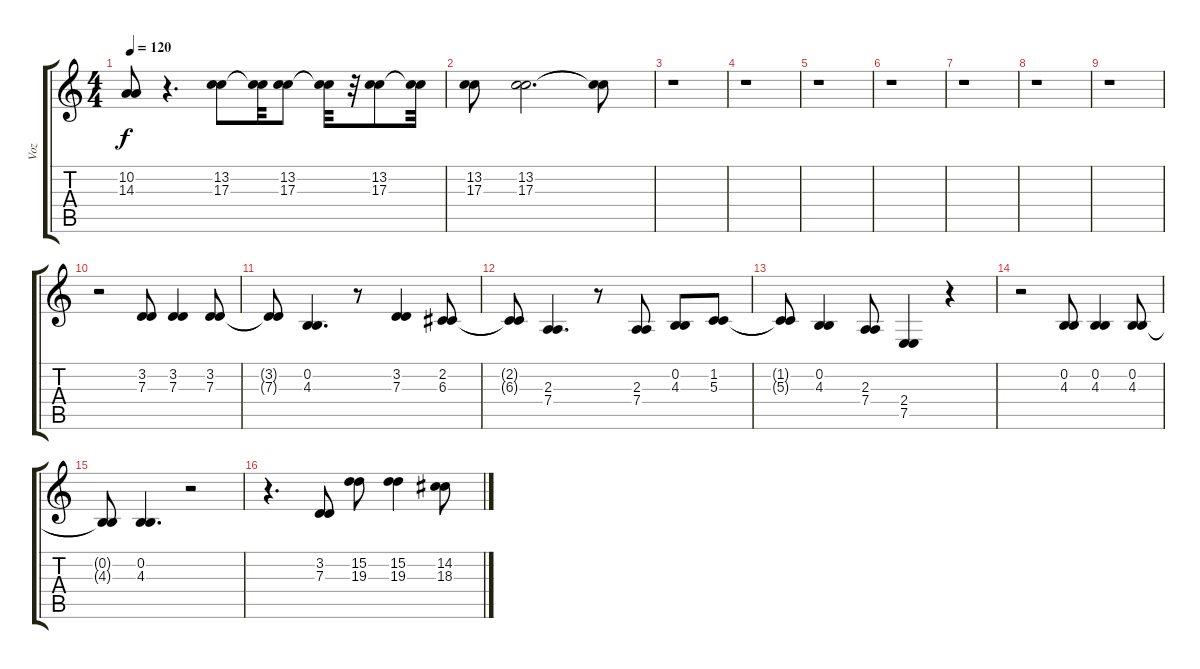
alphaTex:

\track ("Voz" "Voz") {instrument sopranosax}
\staff {score tabs}
\tuning (E4 B3 G3 D3 A2 E2) {hide}
\ts (4 4)
\tempo 120
\clef g2
\ks c
(10.2{t} 14.3{t}).8{dy f} r.4{d} (13.2 17.3).8 (13.2{t} 17.3{t}).32 (13.2 17.3).8 (13.2{t} 17.3{t}).32 r.32 (13.2 17.3).8 (13.2{t} 17.3{t}).32 |
(13.2 17.3).8 (13.2 17.3).2{d} (13.2{t} 17.3{t}).8 |
r.1 |
r.1 |
r.1 |
r.1 |
r.1 |
r.1 |
r.1 |
r.2 (3.2 7.3).8 (3.2 7.3).4 (3.2 7.3).8 |
(3.2{t} 7.3{t}).8 (0.2 4.3).4{d} r.8 (3.2 7.3).4 (2.2 6.3).8 |
(2.2{t} 6.3{t}).8 (2.3 7.4).4{d} r.8 (2.3 7.4).8 (0.2 4.3).8 (1.2 5.3).8 |
(1.2{t} 5.3{t}).8 (0.2 4.3).4 (2.3 7.4).8 (2.4 7.5).4 r.4 |
r.2 (0.2 4.3).8 (0.2 4.3).4 (0.2 4.3).8 |
(0.2{t} 4.3{t}).8 (0.2 4.3).4{d} r.2 |
r.4{d} (3.2 7.3).8 (15.2 19.3).8 (15.2 19.3).4 (14.2 18.3).8
